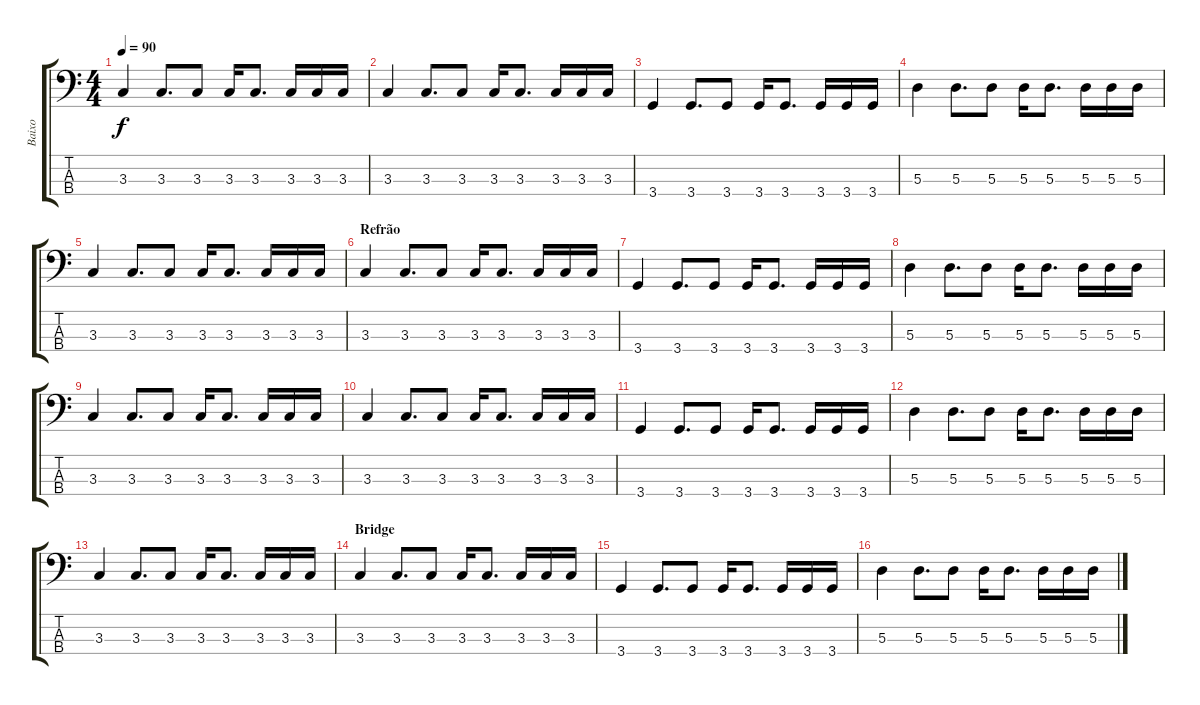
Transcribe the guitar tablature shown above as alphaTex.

\track ("Baixo" "Baixo") {instrument electricbassfinger}
\staff {score tabs}
\tuning (G2 D2 A1 E1) {hide}
\ts (4 4)
\tempo 90
\clef f4
\ks c
3.3.4{dy f} 3.3.8{d} 3.3.8 3.3.16 3.3.8{d} 3.3.16 3.3.16 3.3.16 |
3.3.4 3.3.8{d} 3.3.8 3.3.16 3.3.8{d} 3.3.16 3.3.16 3.3.16 |
3.4.4 3.4.8{d} 3.4.8 3.4.16 3.4.8{d} 3.4.16 3.4.16 3.4.16 |
5.3.4 5.3.8{d} 5.3.8 5.3.16 5.3.8{d} 5.3.16 5.3.16 5.3.16 |
3.3.4 3.3.8{d} 3.3.8 3.3.16 3.3.8{d} 3.3.16 3.3.16 3.3.16 |
\section ("" "Refrão")
3.3.4 3.3.8{d} 3.3.8 3.3.16 3.3.8{d} 3.3.16 3.3.16 3.3.16 |
3.4.4 3.4.8{d} 3.4.8 3.4.16 3.4.8{d} 3.4.16 3.4.16 3.4.16 |
5.3.4 5.3.8{d} 5.3.8 5.3.16 5.3.8{d} 5.3.16 5.3.16 5.3.16 |
3.3.4 3.3.8{d} 3.3.8 3.3.16 3.3.8{d} 3.3.16 3.3.16 3.3.16 |
3.3.4 3.3.8{d} 3.3.8 3.3.16 3.3.8{d} 3.3.16 3.3.16 3.3.16 |
3.4.4 3.4.8{d} 3.4.8 3.4.16 3.4.8{d} 3.4.16 3.4.16 3.4.16 |
5.3.4 5.3.8{d} 5.3.8 5.3.16 5.3.8{d} 5.3.16 5.3.16 5.3.16 |
3.3.4 3.3.8{d} 3.3.8 3.3.16 3.3.8{d} 3.3.16 3.3.16 3.3.16 |
\section ("" "Bridge")
3.3.4 3.3.8{d} 3.3.8 3.3.16 3.3.8{d} 3.3.16 3.3.16 3.3.16 |
3.4.4 3.4.8{d} 3.4.8 3.4.16 3.4.8{d} 3.4.16 3.4.16 3.4.16 |
5.3.4 5.3.8{d} 5.3.8 5.3.16 5.3.8{d} 5.3.16 5.3.16 5.3.16
